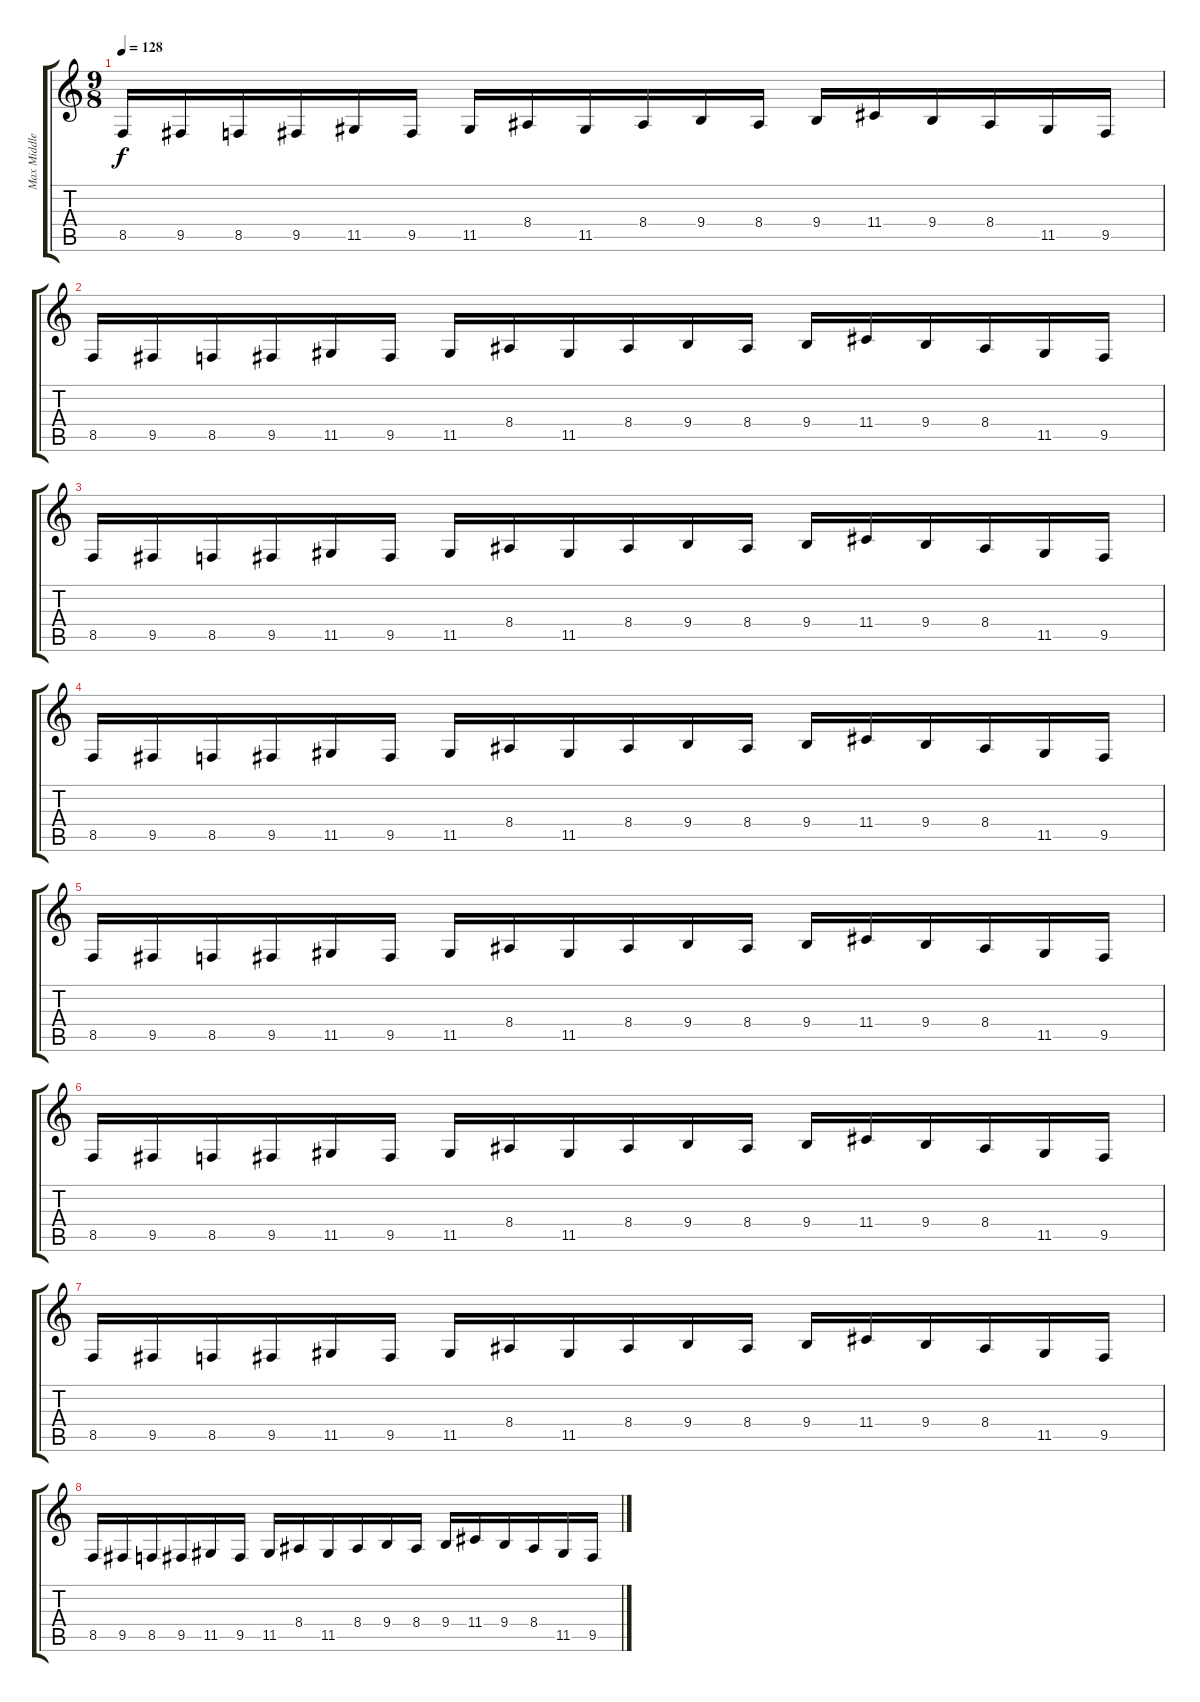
\track ("Max Middleton" "Max Middle") {instrument lead8bassandlead}
\staff {score tabs}
\tuning (E4 B3 G3 D3 A2 E2) {hide}
\ts (9 8)
\tempo 128
\clef g2
\ks c
8.5.16{dy f} 9.5.16 8.5.16 9.5.16 11.5.16 9.5.16 11.5.16 8.4.16 11.5.16 8.4.16 9.4.16 8.4.16 9.4.16 11.4.16 9.4.16 8.4.16 11.5.16 9.5.16 |
8.5.16 9.5.16 8.5.16 9.5.16 11.5.16 9.5.16 11.5.16 8.4.16 11.5.16 8.4.16 9.4.16 8.4.16 9.4.16 11.4.16 9.4.16 8.4.16 11.5.16 9.5.16 |
8.5.16 9.5.16 8.5.16 9.5.16 11.5.16 9.5.16 11.5.16 8.4.16 11.5.16 8.4.16 9.4.16 8.4.16 9.4.16 11.4.16 9.4.16 8.4.16 11.5.16 9.5.16 |
8.5.16 9.5.16 8.5.16 9.5.16 11.5.16 9.5.16 11.5.16 8.4.16 11.5.16 8.4.16 9.4.16 8.4.16 9.4.16 11.4.16 9.4.16 8.4.16 11.5.16 9.5.16 |
8.5.16 9.5.16 8.5.16 9.5.16 11.5.16 9.5.16 11.5.16 8.4.16 11.5.16 8.4.16 9.4.16 8.4.16 9.4.16 11.4.16 9.4.16 8.4.16 11.5.16 9.5.16 |
8.5.16 9.5.16 8.5.16 9.5.16 11.5.16 9.5.16 11.5.16 8.4.16 11.5.16 8.4.16 9.4.16 8.4.16 9.4.16 11.4.16 9.4.16 8.4.16 11.5.16 9.5.16 |
8.5.16 9.5.16 8.5.16 9.5.16 11.5.16 9.5.16 11.5.16 8.4.16 11.5.16 8.4.16 9.4.16 8.4.16 9.4.16 11.4.16 9.4.16 8.4.16 11.5.16 9.5.16 |
8.5.16 9.5.16 8.5.16 9.5.16 11.5.16 9.5.16 11.5.16 8.4.16 11.5.16 8.4.16 9.4.16 8.4.16 9.4.16 11.4.16 9.4.16 8.4.16 11.5.16 9.5.16
